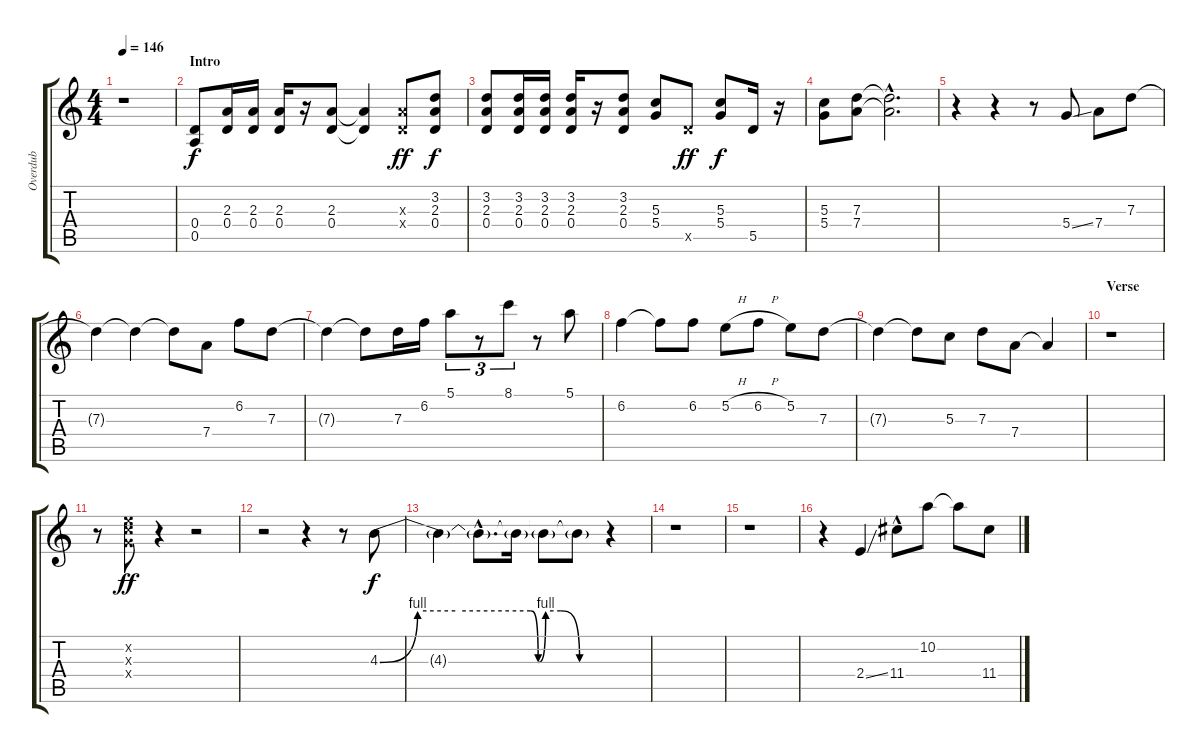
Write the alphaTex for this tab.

\track ("Overdub" "Overdub") {instrument fretlessbass}
\staff {score tabs}
\tuning (E4 B3 G3 D3 A2 E2) {hide}
\ts (4 4)
\tempo 146
\clef g2
\ks c
r.1{dy f instrument fretlessbass} |
\section ("" "Intro")
(0.4 0.5).8 (2.3 0.4).16 (2.3 0.4).16 (2.3 0.4).16 r.16 (2.3 0.4).8 (2.3{t} 0.4{t}).4 (2.3{x} 0.4{x}).8{dy ff} (3.2 2.3 0.4).8{dy f} |
(3.2 2.3 0.4).8 (3.2 2.3 0.4).16 (3.2 2.3 0.4).16 (3.2 2.3 0.4).16 r.16 (3.2 2.3 0.4).8 (5.3 5.4).8 5.5{x}.8{dy ff} (5.3 5.4).8{dy f} 5.5.16 r.16 |
(5.3 5.4).8 (7.3 7.4).8 (7.3{hac t} 7.4{hac t}).2{d} |
r.4 r.4 r.8 5.4{ss}.8 7.4.8 7.3.8 |
7.3{t}.4 7.3{t}.4 7.3{t}.8 7.4.8 6.2.8 7.3.8 |
7.3{t}.4 7.3{t}.8 7.3.16 6.2.16 5.1.8{tu (3 2)} r.8{tu (3 2)} 8.1.8{tu (3 2)} r.8 5.1.8 |
6.2.4 6.2{t}.8 6.2.8 5.2{h}.8 6.2{h}.8 5.2.8 7.3.8 |
7.3{t}.4 7.3{t}.8 5.3.8 7.3.8 7.4.8 7.4{t}.4 |
\section ("" "Verse")
r.1 |
r.8 (5.2{x} 5.3{x} 5.4{x}).8{dy ff} r.4 r.2 |
r.2 r.4 r.8 4.3{be (custom 0 0 10 4 20 4 40 4 42 0 44 4 48 4 53 0 60 0)}.8{dy f} |
4.3{t}.4 4.3{hac t}.8{d} 4.3{t}.16 4.3{t}.8 4.3{t}.8 r.4 |
r.1 |
r.1 |
r.4 2.4{ss}.4 11.4{hac}.8 10.2.8 10.2{t}.8 11.4.8
